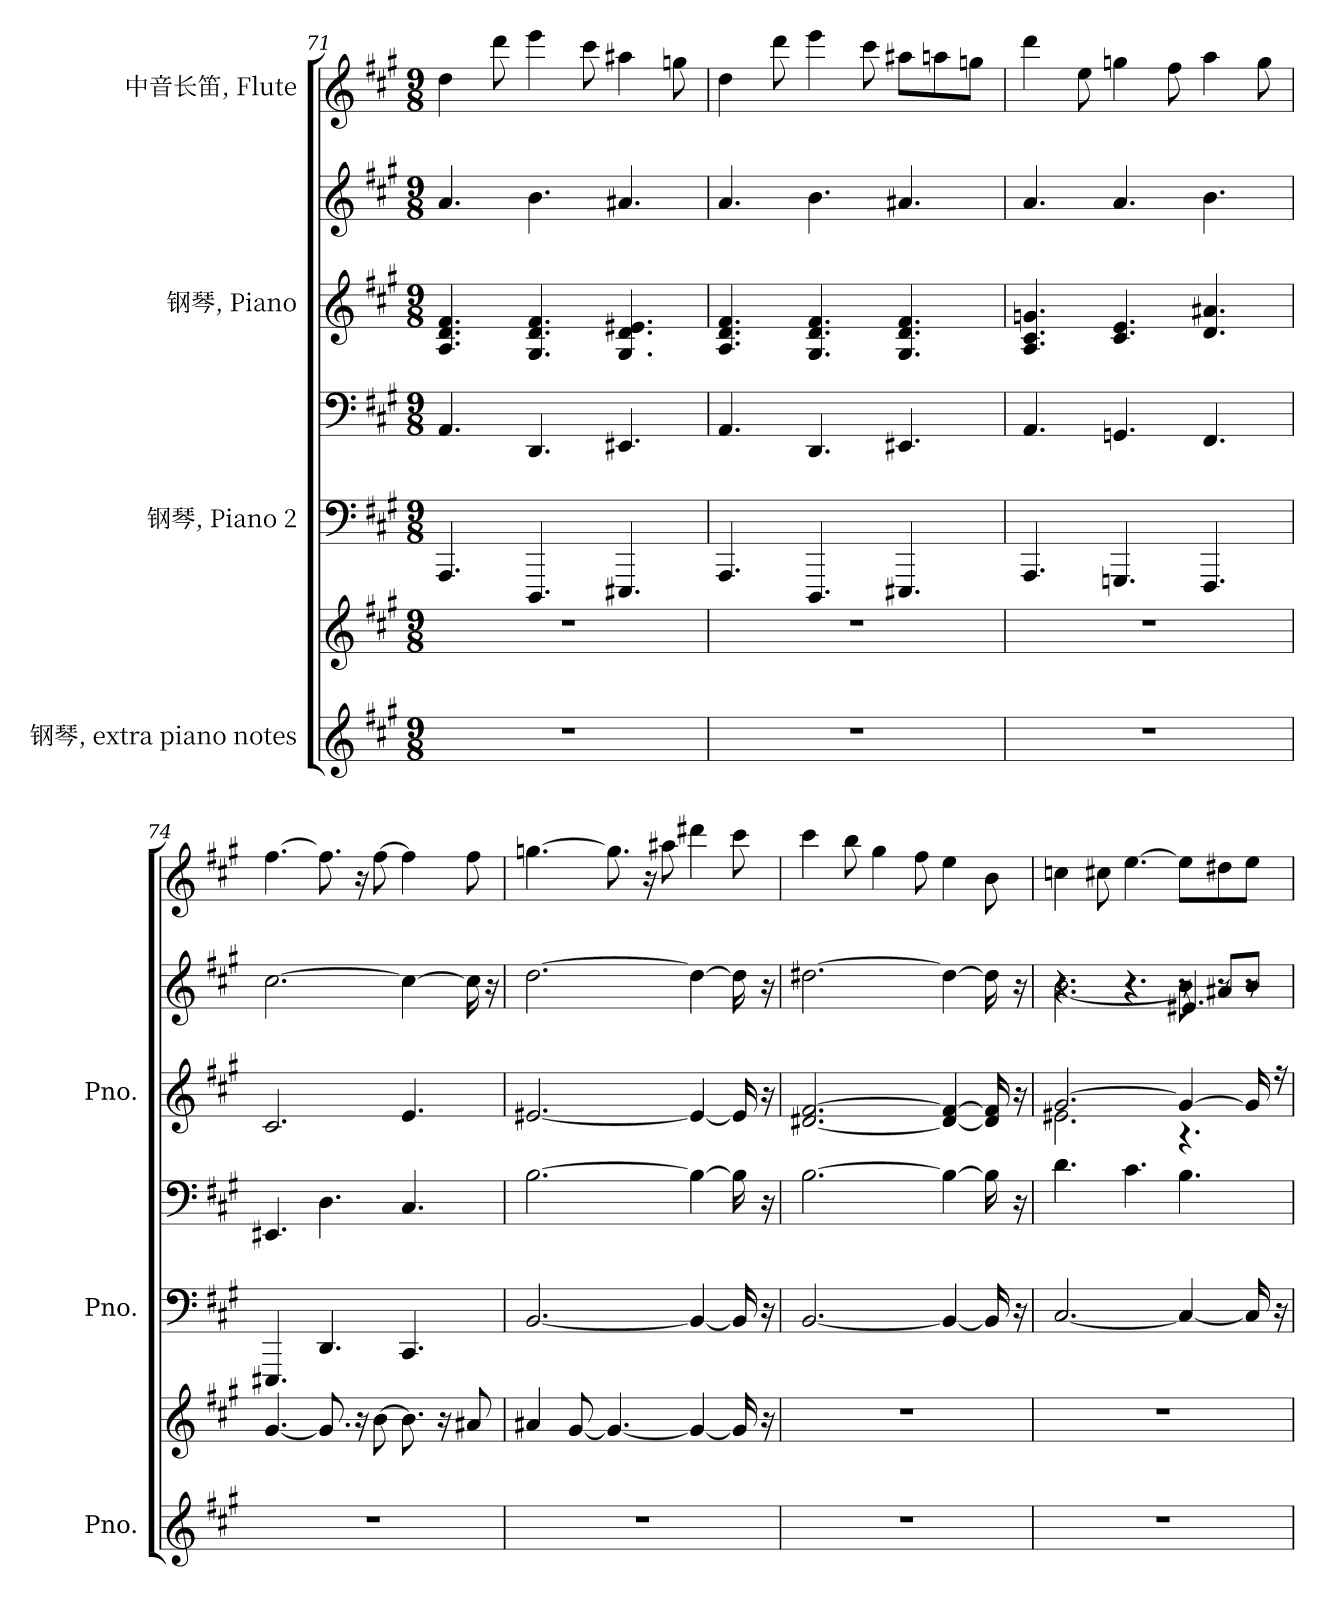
**kern	**kern	**kern	**kern	**kern	**kern	**kern
*part4	*part4	*part3	*part3	*part2	*part2	*part1
*staff7	*staff6	*staff5	*staff4	*staff3	*staff2	*staff1
*I"钢琴, extra piano notes	*	*I"钢琴, Piano 2	*	*I"钢琴, Piano	*	*I"中音长笛, Flute
*I'Pno.	*	*I'Pno.	*	*I'Pno.	*	*
*clefG2	*clefG2	*clefF4	*clefF4	*clefG2	*clefG2	*clefG2
*	*	*	*	*	*	*ITrd3c5
*k[f#c#g#]	*k[f#c#g#]	*k[f#c#g#]	*k[f#c#g#]	*k[f#c#g#]	*k[f#c#g#]	*k[f#c#g#d#]
*M9/8	*M9/8	*M9/8	*M9/8	*M9/8	*M9/8	*M9/8
=71	=71	=71	=71	=71	=71	=71
8%9r	8%9r	4.AAA/	4.AA/	4.A/ 4.d/ 4.f#/	4.a/	4a\
.	.	.	.	.	.	8aa\
.	.	4.DDD/	4.DD/	4.G#/ 4.d/ 4.f#/	4.b\	4bb\
.	.	.	.	.	.	8gg#\
.	.	4.EEE#X/	4.EE#X/	4.G#/ 4.d/ 4.e#X/	4.a#X/	4ee#X\
.	.	.	.	.	.	8ddn\
=72	=72	=72	=72	=72	=72	=72
8%9r	8%9r	4.AAA/	4.AA/	4.A/ 4.d/ 4.f#/	4.a/	4a\
.	.	.	.	.	.	8aa\
.	.	4.DDD/	4.DD/	4.G#/ 4.d/ 4.f#/	4.b\	4bb\
.	.	.	.	.	.	8gg#\
.	.	4.EEE#X/	4.EE#X/	4.G#/ 4.d/ 4.f#/	4.a#X/	8ee#X\L
.	.	.	.	.	.	8een\
.	.	.	.	.	.	8ddn\J
!!LO:PB:g=z
=73	=73	=73	=73	=73	=73	=73
8%9r	8%9r	4.AAA/	4.AA/	4.A/ 4.c#/ 4.gn/	4.a/	4aa\
.	.	.	.	.	.	8b\
.	.	4.GGGn/	4.GGn/	4.c#/ 4.e/	4.a/	4ddn\
.	.	.	.	.	.	8cc#\
.	.	4.FFF#/	4.FF#/	4.d/ 4.a#X/	4.b\	4ee\
.	.	.	.	.	.	8dd\
=74	=74	=74	=74	=74	=74	=74
8%9r	[4.g#/	4.EEE#X/	4.EE#X/	2.c#/	[2.cc#\	[4.cc#\
.	8.g#/]	4.DD/	4.D\	.	.	8.cc#\]
.	16r	.	.	.	.	16r
.	[8b\	.	.	.	.	[8cc#\
.	8.b\]	4.CC#/	4.C#/	4.e/	4cc#\_	4cc#\]
.	16r	.	.	.	.	.
.	8a#X/	.	.	.	16cc#\]	8cc#\
.	.	.	.	.	16r	.
=75	=75	=75	=75	=75	=75	=75
8%9r	4a#X/	[2.BB/	[2.B\	[2.e#X/	[2.dd\	[4.ddn\
.	[8g#/	.	.	.	.	.
.	4.g#/_	.	.	.	.	8.dd\]
.	.	.	.	.	.	16r
.	.	.	.	.	.	8ee#X\
.	4g#/_	4BB/_	4B\_	4e#/_	4dd\_	4aa#X\
.	16g#/]	16BB/]	16B\]	16e#/]	16dd\]	8gg#\
.	16r	16r	16r	16r	16r	.
=76	=76	=76	=76	=76	=76	=76
8%9r	8%9r	[2.BB/	[2.B\	[2.d#X/ [2.f#/	[2.dd#X\	4gg#\
.	.	.	.	.	.	8ff#\
.	.	.	.	.	.	4dd#\
.	.	.	.	.	.	8cc#\
.	.	4BB/_	4B\_	4d#/_ 4f#/_	4dd#\_	4b\
.	.	16BB/]	16B\]	16d#/] 16f#/]	16dd#\]	8f#\
.	.	16r	16r	16r	16r	.
!!LO:PB:g=z
=77	=77	=77	=77	=77	=77	=77
*	*	*	*	*^	*^	*
*	*	*	*	*	*	*	*^	*
8%9r	8%9r	[2.C#/	4.d\	[2.g#/	2.e#X\	4.r	[2.b\	4.r	4gn\
.	.	.	.	.	.	.	.	.	8g#X\
.	.	.	4.c#\	.	.	4.r	.	4.r	[4.b\
.	.	4C#/_	4.B\	4g#/_	4.r	8r	8b\]	4.e#X/	8b\L]
.	.	.	.	.	.	8a#X/L	8r	.	8a#X\
.	.	16C#/]	.	16g#/]	.	8b/J	8r	.	8b\J
.	.	16r	.	16r	.	.	.	.	.
*	*	*	*	*v	*v	*	*	*	*
*	*	*	*	*	*v	*v	*v	*
=	=	=	=	=	=	=
*-	*-	*-	*-	*-	*-	*-
